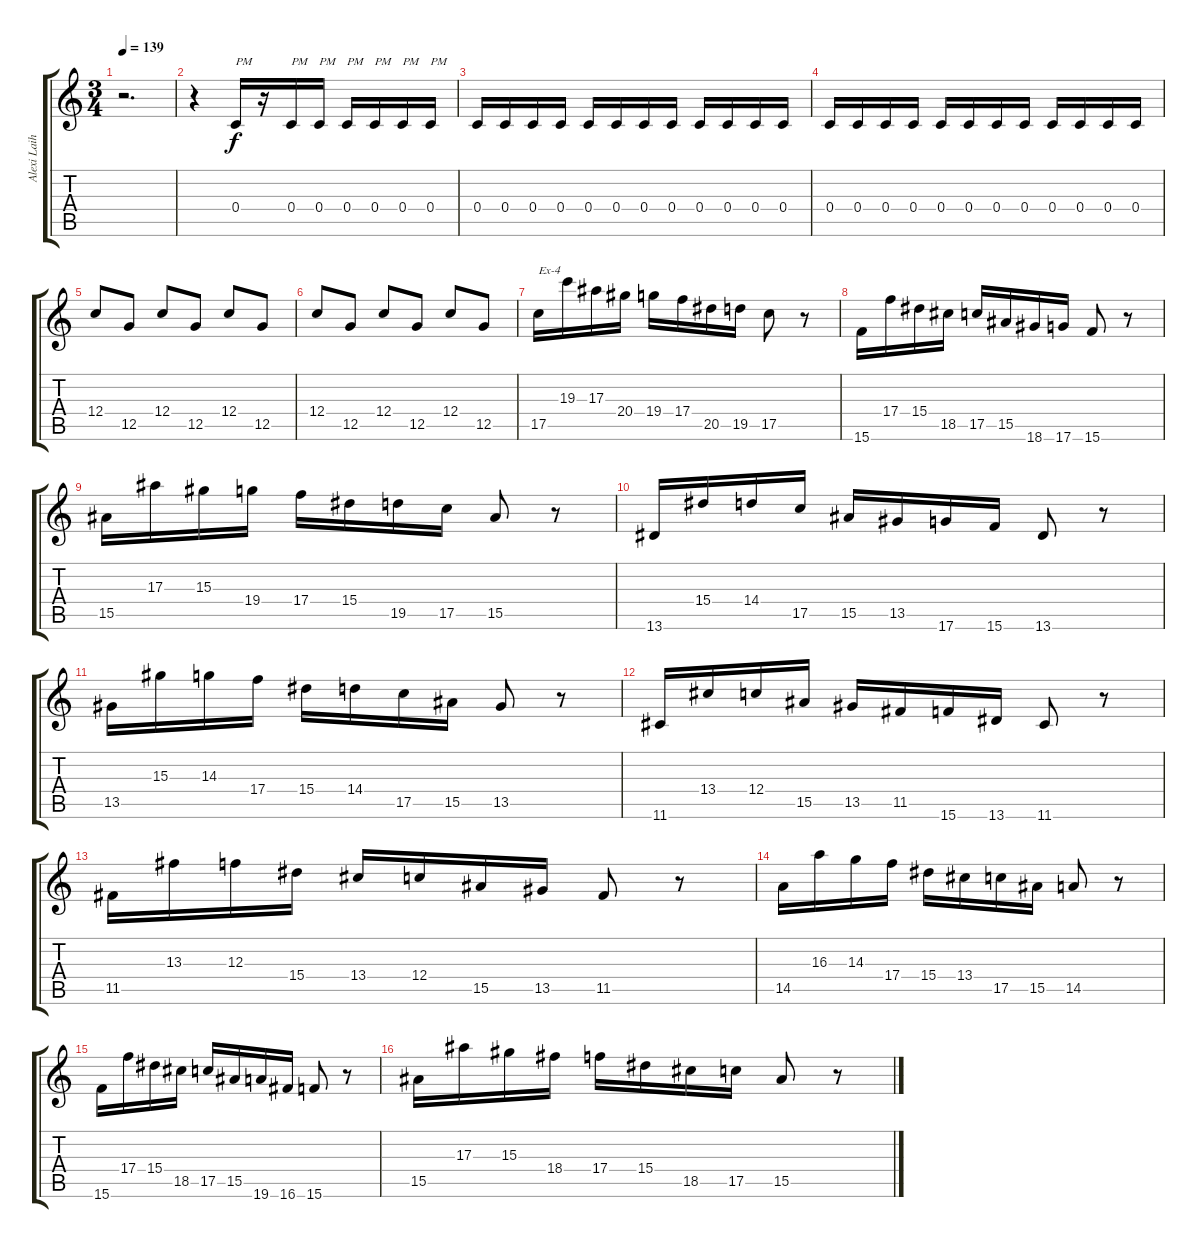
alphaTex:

\track ("Alexi Laiho" "Alexi Laih") {instrument distortionguitar}
\staff {score tabs}
\tuning (D4 A3 F3 C3 G2 D2) {hide}
\ts (3 4)
\tempo 139
\clef g2
\ks c
r.2{d dy f} |
r.4 0.4.16{txt "PM"} r.16 0.4.16{txt "PM"} 0.4.16{txt "PM"} 0.4.16{txt "PM"} 0.4.16{txt "PM"} 0.4.16{txt "PM"} 0.4.16{txt "PM"} |
0.4.16 0.4.16 0.4.16 0.4.16 0.4.16 0.4.16 0.4.16 0.4.16 0.4.16 0.4.16 0.4.16 0.4.16 |
0.4.16 0.4.16 0.4.16 0.4.16 0.4.16 0.4.16 0.4.16 0.4.16 0.4.16 0.4.16 0.4.16 0.4.16 |
12.4.8 12.5.8 12.4.8 12.5.8 12.4.8 12.5.8 |
12.4.8 12.5.8 12.4.8 12.5.8 12.4.8 12.5.8 |
17.5.16{txt "Ex-4"} 19.3.16 17.3.16 20.4.16 19.4.16 17.4.16 20.5.16 19.5.16 17.5.8 r.8 |
15.6.16 17.4.16 15.4.16 18.5.16 17.5.16 15.5.16 18.6.16 17.6.16 15.6.8 r.8 |
15.5.16 17.3.16 15.3.16 19.4.16 17.4.16 15.4.16 19.5.16 17.5.16 15.5.8 r.8 |
13.6.16 15.4.16 14.4.16 17.5.16 15.5.16 13.5.16 17.6.16 15.6.16 13.6.8 r.8 |
13.5.16 15.3.16 14.3.16 17.4.16 15.4.16 14.4.16 17.5.16 15.5.16 13.5.8 r.8 |
11.6.16 13.4.16 12.4.16 15.5.16 13.5.16 11.5.16 15.6.16 13.6.16 11.6.8 r.8 |
11.5.16 13.3.16 12.3.16 15.4.16 13.4.16 12.4.16 15.5.16 13.5.16 11.5.8 r.8 |
14.5.16 16.3.16 14.3.16 17.4.16 15.4.16 13.4.16 17.5.16 15.5.16 14.5.8 r.8 |
15.6.16 17.4.16 15.4.16 18.5.16 17.5.16 15.5.16 19.6.16 16.6.16 15.6.8 r.8 |
15.5.16 17.3.16 15.3.16 18.4.16 17.4.16 15.4.16 18.5.16 17.5.16 15.5.8 r.8
